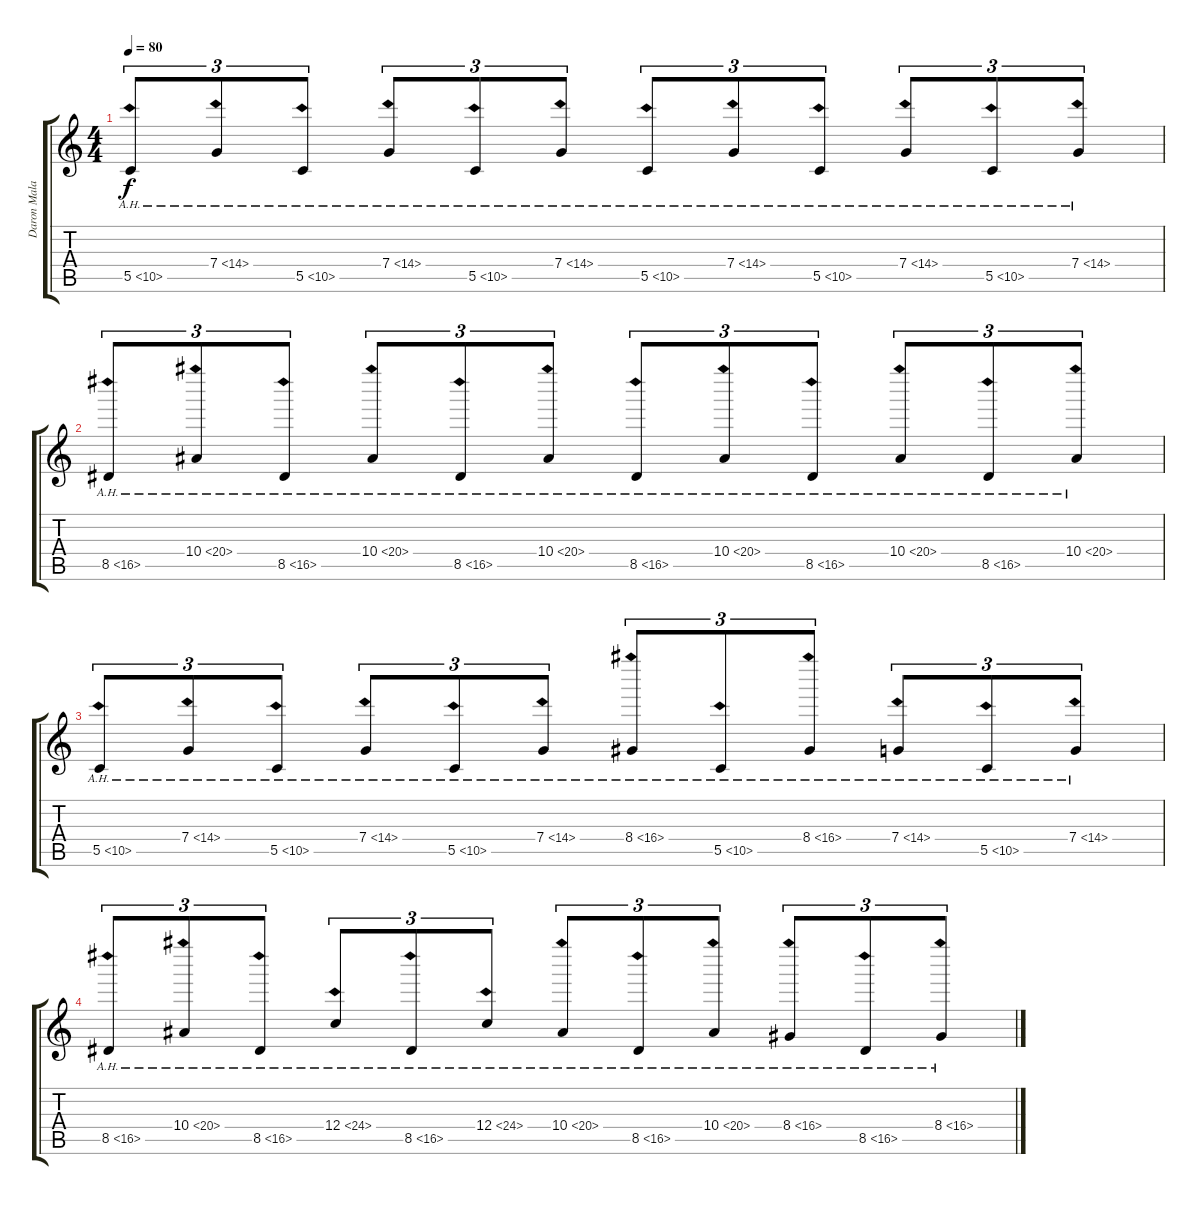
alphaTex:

\track ("Daron Malakian" "Daron Mala") {instrument overdrivenguitar}
\staff {score tabs}
\tuning (D4 A3 F3 C3 G2 C2) {hide}
\ts (4 4)
\tempo 80
\clef g2
\ks c
5.5{ah 5}.8{tu (3 2) dy f instrument electricguitarclean} 7.4{ah 7}.8{tu (3 2)} 5.5{ah 5}.8{tu (3 2)} 7.4{ah 7}.8{tu (3 2)} 5.5{ah 5}.8{tu (3 2)} 7.4{ah 7}.8{tu (3 2)} 5.5{ah 5}.8{tu (3 2)} 7.4{ah 7}.8{tu (3 2)} 5.5{ah 5}.8{tu (3 2)} 7.4{ah 7}.8{tu (3 2)} 5.5{ah 5}.8{tu (3 2)} 7.4{ah 7}.8{tu (3 2)} |
8.5{ah 8}.8{tu (3 2)} 10.4{ah 10}.8{tu (3 2)} 8.5{ah 8}.8{tu (3 2)} 10.4{ah 10}.8{tu (3 2)} 8.5{ah 8}.8{tu (3 2)} 10.4{ah 10}.8{tu (3 2)} 8.5{ah 8}.8{tu (3 2)} 10.4{ah 10}.8{tu (3 2)} 8.5{ah 8}.8{tu (3 2)} 10.4{ah 10}.8{tu (3 2)} 8.5{ah 8}.8{tu (3 2)} 10.4{ah 10}.8{tu (3 2)} |
5.5{ah 5}.8{tu (3 2)} 7.4{ah 7}.8{tu (3 2)} 5.5{ah 5}.8{tu (3 2)} 7.4{ah 7}.8{tu (3 2)} 5.5{ah 5}.8{tu (3 2)} 7.4{ah 7}.8{tu (3 2)} 8.4{ah 8}.8{tu (3 2)} 5.5{ah 5}.8{tu (3 2)} 8.4{ah 8}.8{tu (3 2)} 7.4{ah 7}.8{tu (3 2)} 5.5{ah 5}.8{tu (3 2)} 7.4{ah 7}.8{tu (3 2)} |
8.5{ah 8}.8{tu (3 2)} 10.4{ah 10}.8{tu (3 2)} 8.5{ah 8}.8{tu (3 2)} 12.4{ah 12}.8{tu (3 2)} 8.5{ah 8}.8{tu (3 2)} 12.4{ah 12}.8{tu (3 2)} 10.4{ah 10}.8{tu (3 2)} 8.5{ah 8}.8{tu (3 2)} 10.4{ah 10}.8{tu (3 2)} 8.4{ah 8}.8{tu (3 2)} 8.5{ah 8}.8{tu (3 2)} 8.4{ah 8}.8{tu (3 2)}
